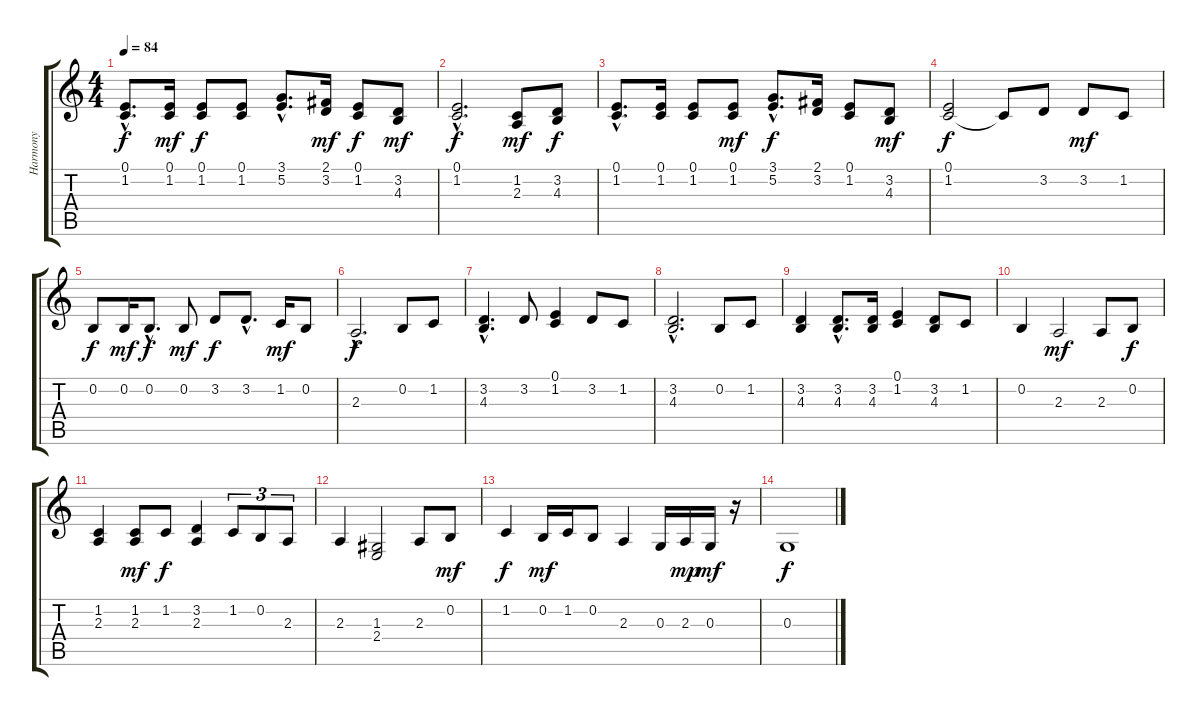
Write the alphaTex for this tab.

\track ("Harmony" "Harmony") {instrument clarinet}
\staff {score tabs}
\tuning (E4 B3 G3 D3 A2 E2) {hide}
\ts (4 4)
\tempo 84
\clef g2
\ks c
(0.1{hac} 1.2{hac}).8{d dy f} (0.1 1.2).16{dy mf} (0.1 1.2).8{dy f} (0.1 1.2).8 (3.1{hac} 5.2{hac}).8{d} (2.1 3.2).16{dy mf} (0.1 1.2).8{dy f} (3.2 4.3).8{dy mf} |
(0.1{hac} 1.2{hac}).2{d dy f} (1.2 2.3).8{dy mf} (3.2 4.3).8{dy f} |
(0.1{hac} 1.2{hac}).8{d} (0.1 1.2).16 (0.1 1.2).8 (0.1 1.2).8{dy mf} (3.1{hac} 5.2{hac}).8{d dy f} (2.1 3.2).16 (0.1 1.2).8 (3.2 4.3).8{dy mf} |
(0.1 1.2).2{dy f} 1.2{t}.8 3.2.8 3.2.8{dy mf} 1.2.8 |
0.2.8{dy f} 0.2.16{dy mf} 0.2{hac}.8{d dy f} 0.2.8{dy mf} 3.2.8{dy f} 3.2{hac}.8{d} 1.2.16{dy mf} 0.2.8 |
2.3{hac}.2{d dy f} 0.2.8 1.2.8 |
(3.2{hac} 4.3{hac}).4{d} 3.2.8 (0.1 1.2).4 3.2.8 1.2.8 |
(3.2{hac} 4.3{hac}).2{d} 0.2.8 1.2.8 |
(3.2 4.3).4 (3.2{hac} 4.3{hac}).8{d} (3.2 4.3).16 (0.1 1.2).4 (3.2 4.3).8 1.2.8 |
0.2.4 2.3.2{dy mf} 2.3.8 0.2.8{dy f} |
(1.2 2.3).4 (1.2 2.3).8{dy mf} 1.2.8{dy f} (3.2 2.3).4 1.2.8{tu (3 2)} 0.2.8{tu (3 2)} 2.3.8{tu (3 2)} |
2.3.4 (1.3 2.4).2 2.3.8 0.2.8{dy mf} |
1.2.4{dy f} 0.2.16{dy mf} 1.2.16 0.2.8 2.3.4 0.3.16 2.3.16{dy mp} 0.3.16{dy mf} r.16 |
0.3.1{dy f}
